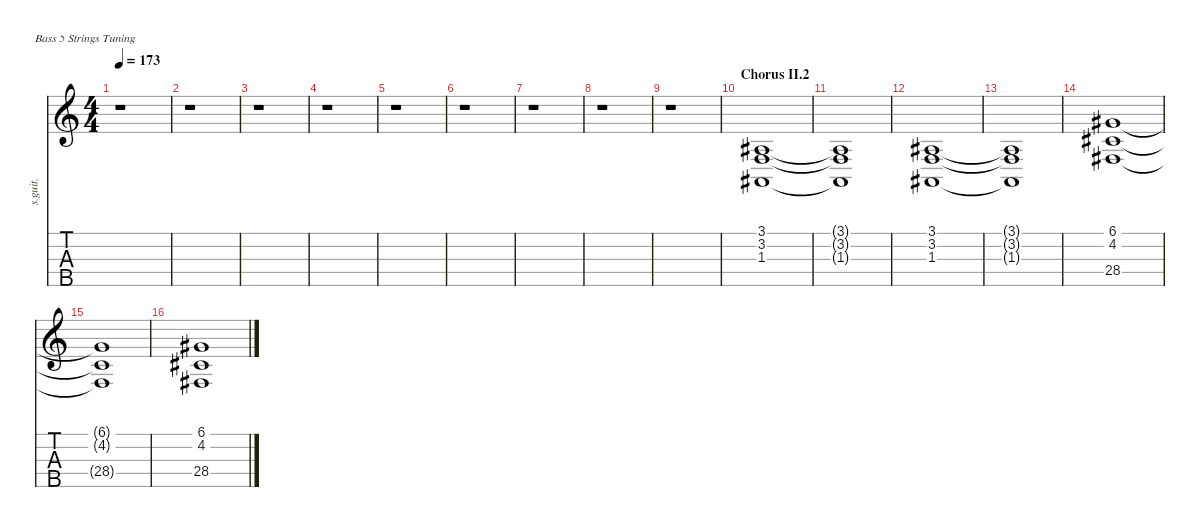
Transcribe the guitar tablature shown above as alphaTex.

\defaultSystemsLayout 4
\hideDynamics
\bracketExtendMode nobrackets
\track ("Acoustic Piano (Left Hand)" "s.guit.") {instrument brightacousticpiano}
\staff {score tabs}
\tuning (G2 D2 A1 E1 B0)
\displaytranspose 12
\ts (4 4)
\tempo 173
\clef g2
\ks c
r.1{dy mf} |
r.1 |
r.1 |
r.1 |
r.1 |
r.1 |
r.1 |
r.1 |
r.1 |
\section ("" "Chorus II.2")
(3.1{acc #} 1.3{acc #} 3.2).1{lyrics (0 "") lyrics (1 "") lyrics (2 "") lyrics (3 "") lyrics (4 "")} |
(1.3{t acc #} 3.1{t acc #} 3.2{t}).1{lyrics (0 "") lyrics (1 "") lyrics (2 "") lyrics (3 "") lyrics (4 "")} |
(3.1{acc #} 1.3{acc #} 3.2).1{lyrics (0 "") lyrics (1 "") lyrics (2 "") lyrics (3 "") lyrics (4 "")} |
(1.3{t acc #} 3.1{t acc #} 3.2{t}).1{lyrics (0 "") lyrics (1 "") lyrics (2 "") lyrics (3 "") lyrics (4 "")} |
(4.2{acc #} 6.1{acc #} 28.4{acc #}).1{lyrics (0 "") lyrics (1 "") lyrics (2 "") lyrics (3 "") lyrics (4 "")} |
(4.2{t acc #} 6.1{t acc #} 28.4{t acc #}).1{lyrics (0 "") lyrics (1 "") lyrics (2 "") lyrics (3 "") lyrics (4 "")} |
(4.2{acc #} 6.1{acc #} 28.4{acc #}).1{lyrics (0 "") lyrics (1 "") lyrics (2 "") lyrics (3 "") lyrics (4 "")}
